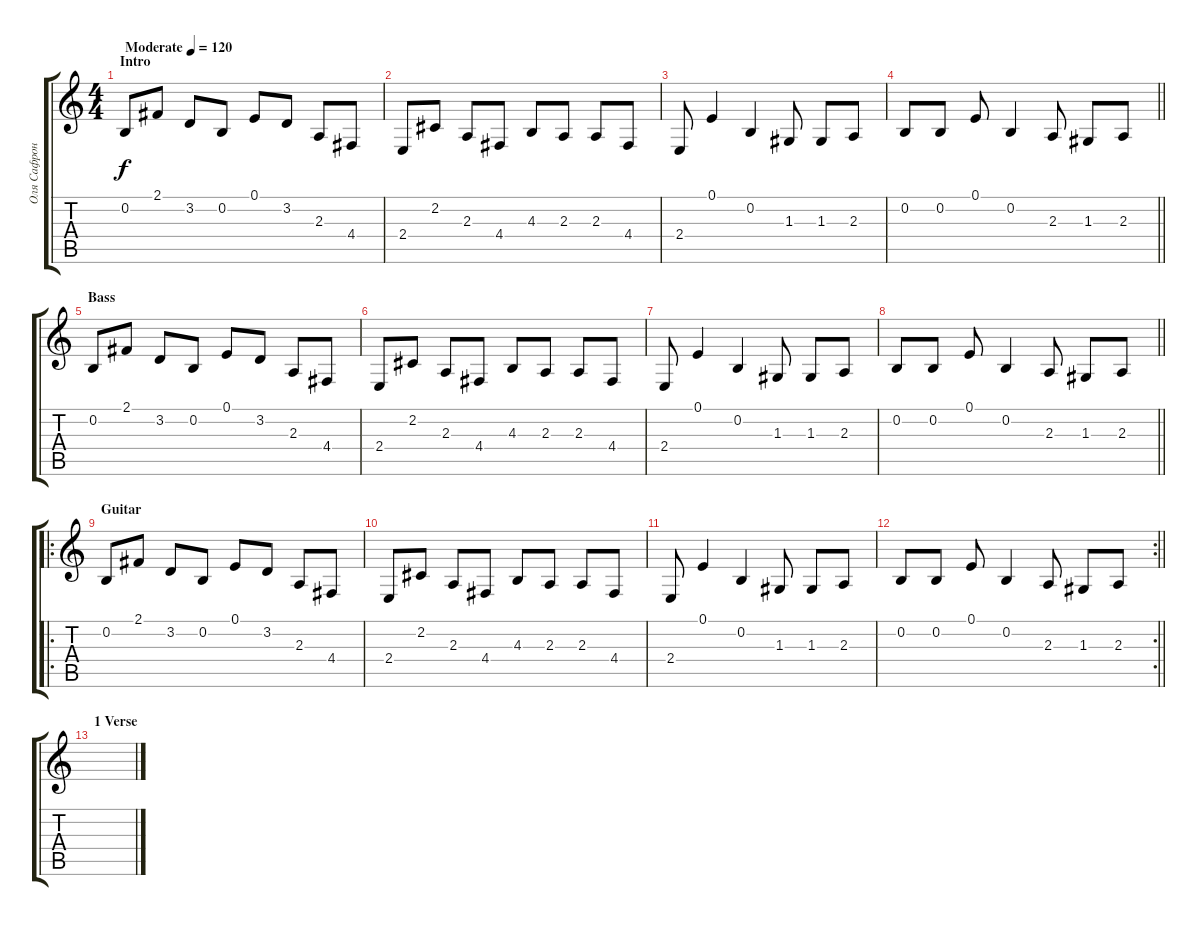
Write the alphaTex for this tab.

\track ("Оля Сафроненко" "Оля Сафрон") {instrument pad1newage}
\staff {score tabs}
\tuning (E4 B3 G3 D3 A2 E2) {hide}
\ts (4 4)
\section ("" "Intro")
\tempo (120 "Moderate")
\clef g2
\ks c
0.2.8{dy f instrument pad1newage} 2.1.8 3.2.8 0.2.8 0.1.8 3.2.8 2.3.8 4.4.8 |
2.4.8 2.2.8 2.3.8 4.4.8 4.3.8 2.3.8 2.3.8 4.4.8 |
2.4.8 0.1.4 0.2.4 1.3.8 1.3.8 2.3.8 |
\barLineRight lightlight
0.2.8 0.2.8 0.1.8 0.2.4 2.3.8 1.3.8 2.3.8 |
\section ("" "Bass")
0.2.8 2.1.8 3.2.8 0.2.8 0.1.8 3.2.8 2.3.8 4.4.8 |
2.4.8 2.2.8 2.3.8 4.4.8 4.3.8 2.3.8 2.3.8 4.4.8 |
2.4.8 0.1.4 0.2.4 1.3.8 1.3.8 2.3.8 |
\barLineRight lightlight
0.2.8 0.2.8 0.1.8 0.2.4 2.3.8 1.3.8 2.3.8 |
\ro
\section ("" "Guitar")
0.2.8 2.1.8 3.2.8 0.2.8 0.1.8 3.2.8 2.3.8 4.4.8 |
2.4.8 2.2.8 2.3.8 4.4.8 4.3.8 2.3.8 2.3.8 4.4.8 |
2.4.8 0.1.4 0.2.4 1.3.8 1.3.8 2.3.8 |
\rc 2
\barLineRight lightlight
0.2.8 0.2.8 0.1.8 0.2.4 2.3.8 1.3.8 2.3.8 |
\section ("" "1 Verse")
